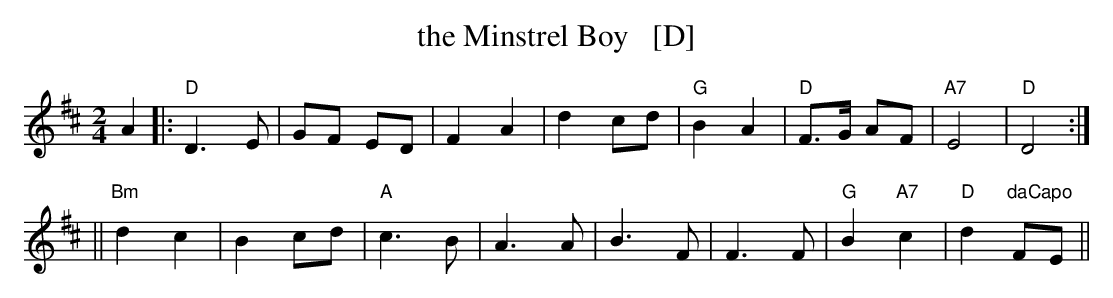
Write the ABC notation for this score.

X:1
T: the Minstrel Boy   [D]
M: 2/4
L: 1/8
K: D
A2 |: "D"D3 E | GF ED | F2 A2 | d2 cd | "G"B2 A2 | "D"F>G AF | "A7"E4 | "D"D4 :|
   || "Bm"d2 c2 | B2 cd | "A"c3 B | A3 A | B3 F | F3 F | "G"B2 "A7"c2 | "D"d2 "daCapo"FE ||
